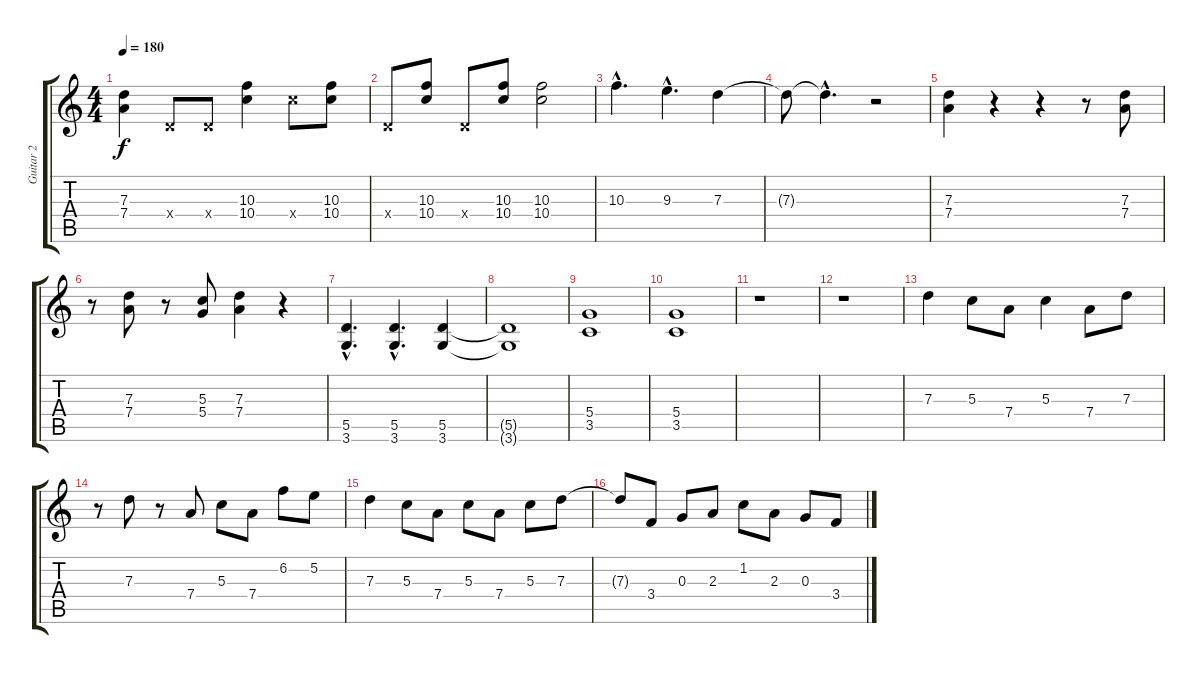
\track ("Guitar 2" "Guitar 2") {instrument distortionguitar}
\staff {score tabs}
\tuning (E4 B3 G3 D3 A2 E2) {hide}
\ts (4 4)
\tempo 180
\clef g2
\ks c
(7.3 7.4).4{dy f} 0.4{x}.8 0.4{x}.8 (10.3 10.4).4 10.4{x}.8 (10.3 10.4).8 |
0.4{x}.8 (10.3 10.4).8 0.4{x}.8 (10.3 10.4).8 (10.3 10.4).2 |
10.3{hac}.4{d} 9.3{hac}.4{d} 7.3.4 |
7.3{t}.8 7.3{hac t}.4{d} r.2 |
(7.3 7.4).4 r.4 r.4 r.8 (7.3 7.4).8 |
r.8 (7.3 7.4).8 r.8 (5.3 5.4).8 (7.3 7.4).4 r.4 |
(5.5{hac} 3.6{hac}).4{d} (5.5{hac} 3.6{hac}).4{d} (5.5 3.6).4 |
(5.5{t} 3.6{t}).1 |
(5.4 3.5).1 |
(5.4 3.5).1 |
r.1 |
r.1 |
7.3.4 5.3.8 7.4.8 5.3.4 7.4.8 7.3.8 |
r.8 7.3.8 r.8 7.4.8 5.3.8 7.4.8 6.2.8 5.2.8 |
7.3.4 5.3.8 7.4.8 5.3.8 7.4.8 5.3.8 7.3.8 |
7.3{t}.8 3.4.8 0.3.8 2.3.8 1.2.8 2.3.8 0.3.8 3.4.8
